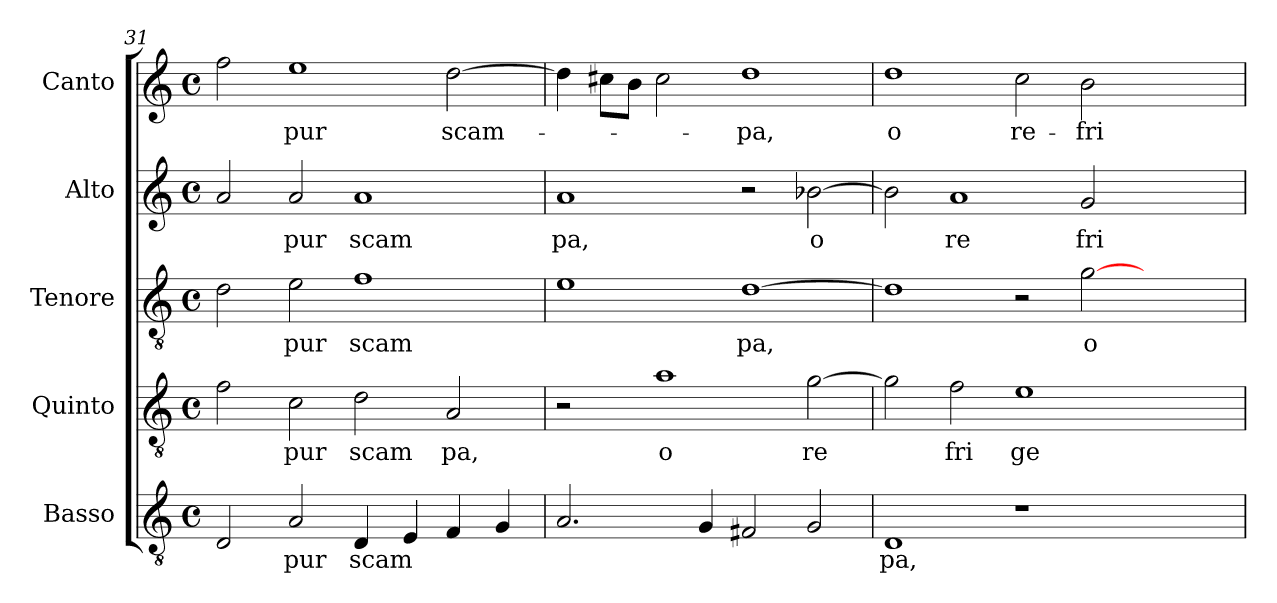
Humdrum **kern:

**kern	**text	**kern	**text	**kern	**text	**kern	**text	**kern	**text
*part5	*part5	*part4	*part4	*part3	*part3	*part2	*part2	*part1	*part1
*staff5	*staff5	*staff4	*staff4	*staff3	*staff3	*staff2	*staff2	*staff1	*staff1
*I"Basso	*	*I"Quinto	*	*I"Tenore	*	*I"Alto	*	*I"Canto	*
!!LO:PB:g=z
*clefGv2	*	*clefGv2	*	*clefGv2	*	*clefG2	*	*clefG2	*
*M4/4	*	*M4/4	*	*M4/4	*	*M4/4	*	*M4/4	*
*met(c)	*	*met(c)	*	*met(c)	*	*met(c)	*	*met(c)	*
=31	=31	=31	=31	=31	=31	=31	=31	=31	=31
*^	*	*	*	*	*	*	*	*	*
2D/	64ryy	.	2f\	.	2d\	.	2a/	.	2ff\	.
.	1ryy	.	.	.	.	.	.	.	.	.
!	!	!LO:LY:b:cj	!	!LO:LY:b:cj	!	!LO:LY:b:cj	!	!LO:LY:b:cj	!	!LO:LY:b:cj
2A/	.	pur	2c\	pur	2e\	pur	2a/	pur	1ee	pur
!	!	!LO:LY:b	!	!LO:LY:b:cj	!	!LO:LY:b	!	!LO:LY:b:cj	!	!
4D/	.	scam	2d\	scam	1f	scam	1a	scam	.	.
.	2ryy	.	.	.	.	.	.	.	.	.
4E/	.	.	.	.	.	.	.	.	.	.
!	!	!	!	!LO:LY:b:cj	!	!	!	!	!	!LO:LY:b
4F/	.	.	2A/	pa,	.	.	.	.	[>2dd\	scam-
.	4ryy	.	.	.	.	.	.	.	.	.
4G/	.	.	.	.	.	.	.	.	.	.
.	8...ryy	.	.	.	.	.	.	.	.	.
=32	=32	=32	=32	=32	=32	=32	=32	=32	=32	=32
!	!	!	!	!	!	!	!	!LO:LY:b:cj	!	!
*v	*v	*	*	*	*	*	*	*	*	*
2.A/	.	2r	.	1e	.	1a	pa,	4dd\]	.
.	.	.	.	.	.	.	.	8cc#\L	.
.	.	.	.	.	.	.	.	8b\J	.
!	!	!	!LO:LY:b:cj	!	!	!	!	!	!
.	.	1a	o	.	.	.	.	2cc#\	.
4G/	.	.	.	.	.	.	.	.	.
!	!	!	!	!	!LO:LY:b:cj	!	!	!	!LO:LY:b:cj
2F#X/	.	.	.	[>1d	pa,	2r	.	1dd	-pa,
!	!	!	!LO:LY:b:cj	!	!	!	!LO:LY:b:cj	!	!
2G/	.	[>2g\	re	.	.	[>2b-X\	o	.	.
=33	=33	=33	=33	=33	=33	=33	=33	=33	=33
!	!LO:LY:b:cj	!	!	!	!	!	!	!	!LO:LY:b:cj
1D	pa,	2g\]	.	1d]	.	2b-\]	.	1dd	o
!	!	!	!LO:LY:b:cj	!	!	!	!LO:LY:b:cj	!	!
.	.	2f\	fri	.	.	1a	re	.	.
!LO:N:vis=1	!	!	!LO:LY:b:cj	!	!	!	!	!	!LO:LY:b:cj
0r	.	1e	ge	2r	.	.	.	2cc\	re-
!	!	!	!	!	!LO:LY:b:cj	!	!LO:LY:b:cj	!	!LO:LY:b:cj
.	.	.	.	[>2g\	o	2g/	fri	2b\	-fri-
.	.	1ryy	.	1ryy	.	1ryy	.	1ryy	.
=	=	=	=	=	=	=	=	=	=
*-	*-	*-	*-	*-	*-	*-	*-	*-	*-
